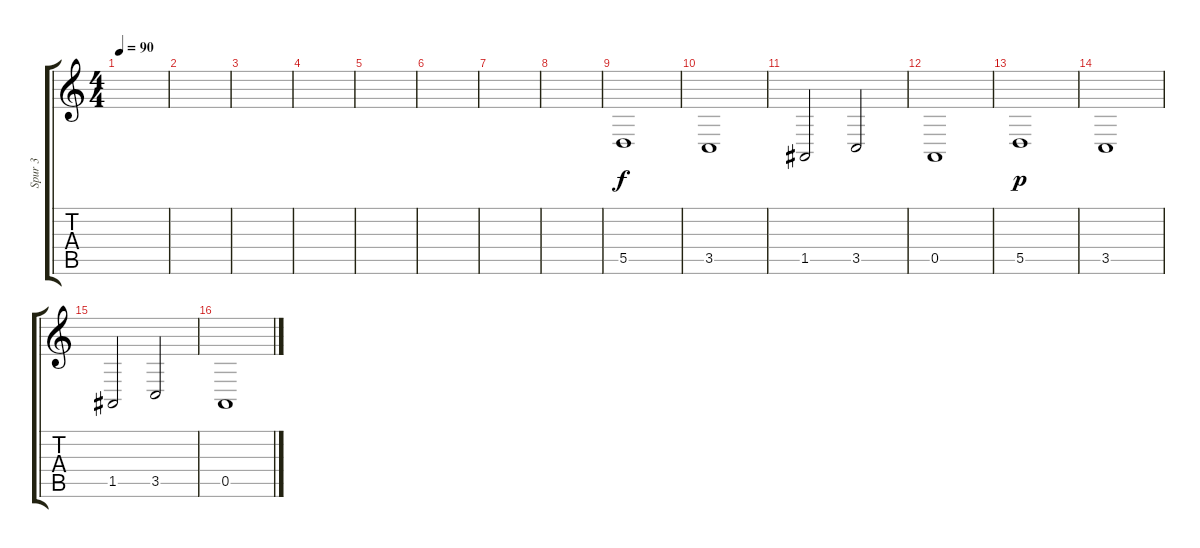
\track ("Spur 3" "Spur 3") {instrument pad2warm}
\staff {score tabs}
\tuning (E4 B3 G3 D3 A2 E2) {hide}
\ts (4 4)
\tempo 90
\clef g2
\ks c
|
|
|
|
|
|
|
|
5.5.1 |
3.5.1 |
1.5.2 3.5.2 |
0.5.1 |
5.5.1{dy p} |
3.5.1 |
1.5.2 3.5.2 |
0.5.1
